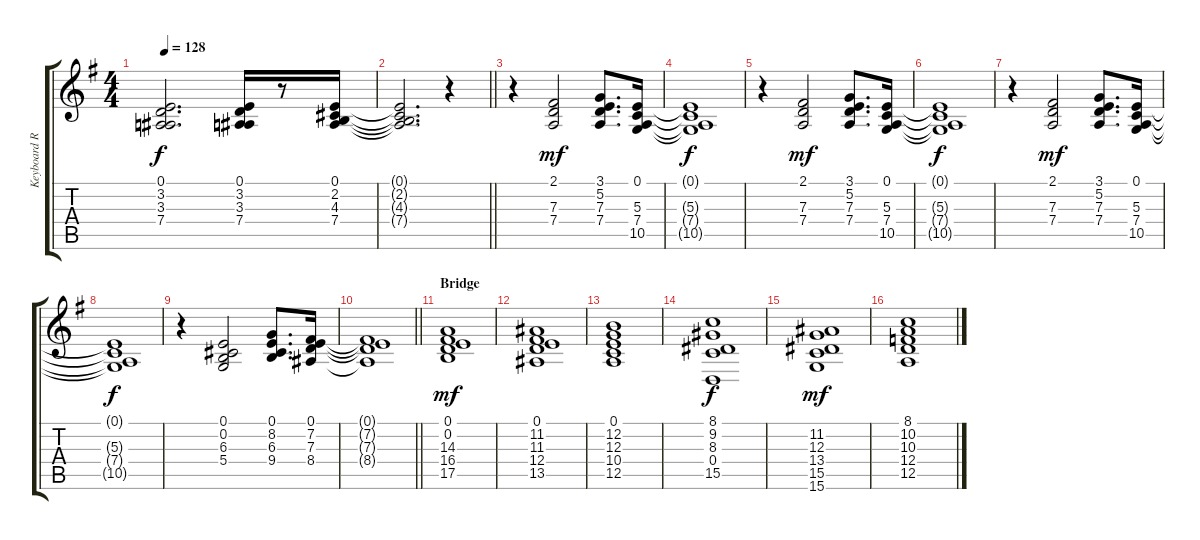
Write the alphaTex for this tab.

\track ("Keyboard Rythm" "Keyboard R") {instrument pad3polysynth}
\staff {score tabs}
\tuning (E4 B3 G3 D3 A2 E2) {hide}
\ts (4 4)
\tempo 128
\clef g2
\ks eminor
(0.1{t} 3.2{t} 3.3{t} 7.4{t}).2{d dy f} (0.1 3.2 3.3 7.4).16 r.8 (0.1 2.2 4.3 7.4).16 |
\barLineRight lightlight
(0.1{t} 2.2{t} 4.3{t} 7.4{t}).2{d} r.4 |
r.4 (2.1 7.3 7.4).2{dy mf} (3.1 5.2 7.3 7.4).8{d} (0.1 5.3 7.4 10.5).16 |
(0.1{t} 5.3{t} 7.4{t} 10.5{t}).1{dy f} |
r.4 (2.1 7.3 7.4).2{dy mf} (3.1 5.2 7.3 7.4).8{d} (0.1 5.3 7.4 10.5).16 |
(0.1{t} 5.3{t} 7.4{t} 10.5{t}).1{dy f} |
r.4 (2.1 7.3 7.4).2{dy mf} (3.1 5.2 7.3 7.4).8{d} (0.1 5.3 7.4 10.5).16 |
(0.1{t} 5.3{t} 7.4{t} 10.5{t}).1{dy f} |
r.4 (0.1 0.2 6.3 5.4).2 (0.1 8.2 6.3 9.4).8{d} (0.1 7.2 7.3 8.4).16 |
\barLineRight lightlight
(0.1{t} 7.2{t} 7.3{t} 8.4{t}).1 |
\section ("" "Bridge")
(0.1 0.2 14.3 16.4 17.5).1{dy mf volume 10 instrument choiraahs} |
(0.1 11.2 11.3 12.4 13.5).1 |
(0.1 12.2 12.3 10.4 12.5).1 |
(8.1 9.2 8.3 0.4 15.5).1{dy f} |
(11.2 12.3 13.4 15.5 15.6).1{dy mf} |
(8.1 10.2 10.3 12.4 12.5).1
